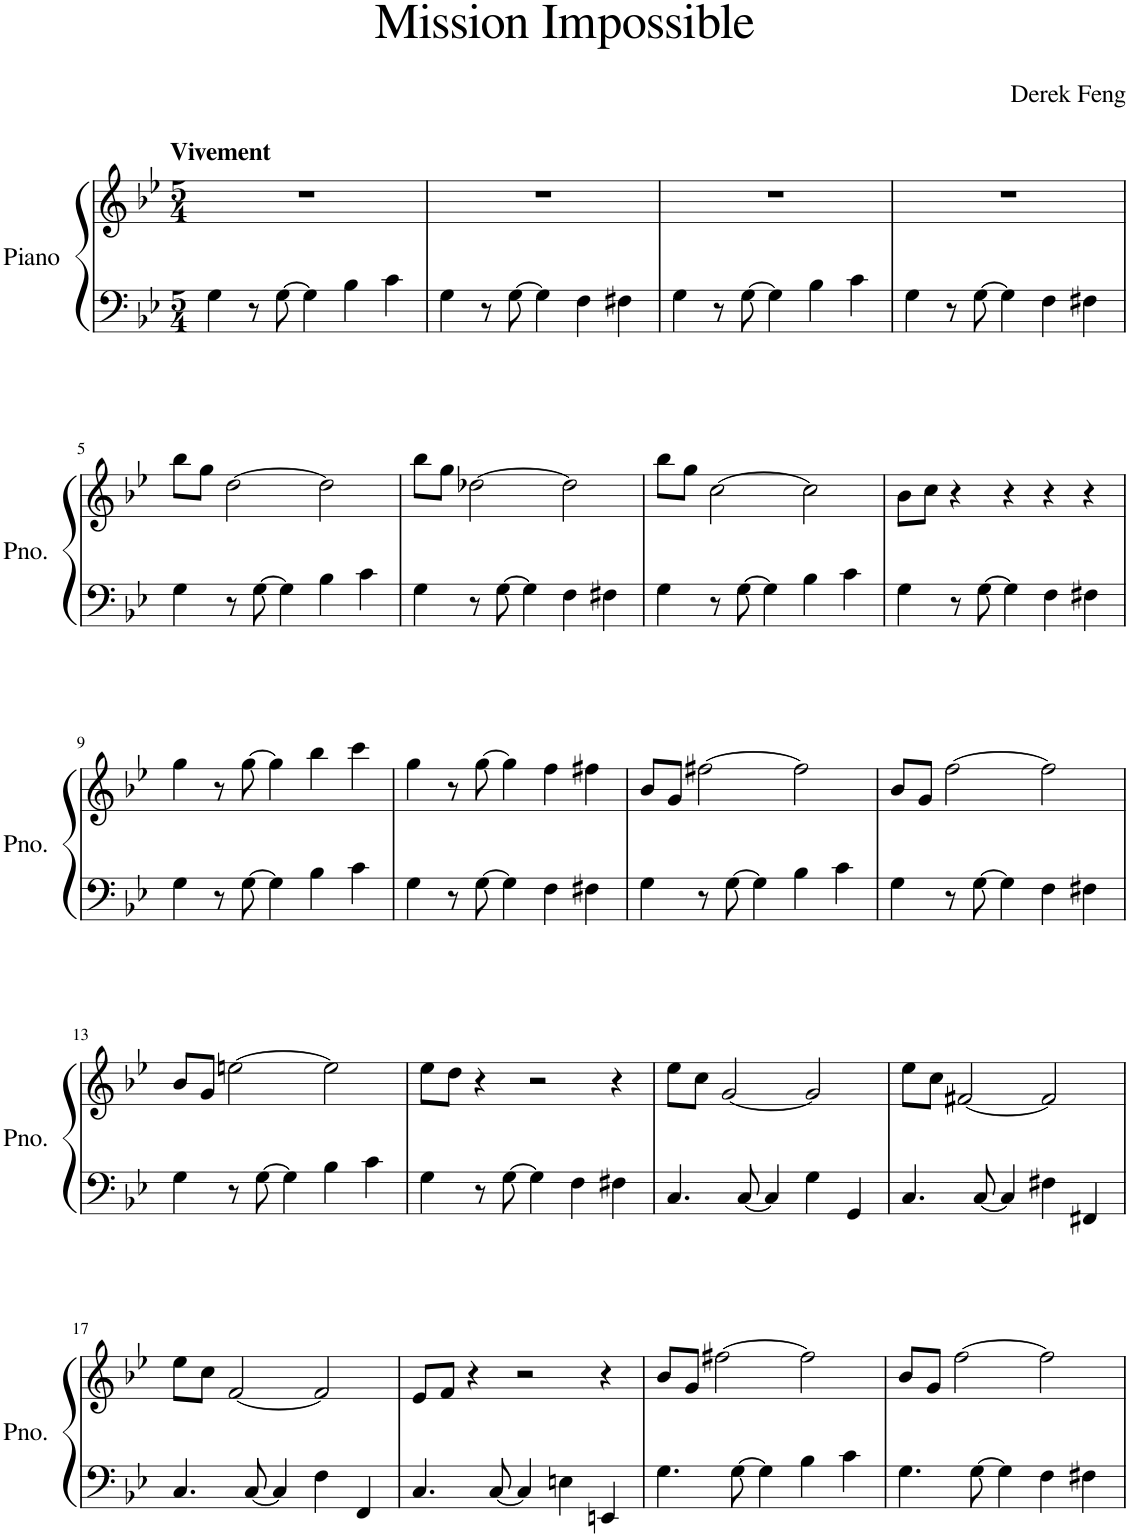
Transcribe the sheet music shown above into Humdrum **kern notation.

**kern	**kern
*part1	*part1
*staff2	*staff1
*I"Piano	*
*I'Pno.	*
*clefF4	*clefG2
*k[b-e-]	*k[b-e-]
*M5/4	*M5/4
=1	=1
!	!LO:TX:a:B:t=Vivement
4G\	4%5r
8r	.
[8G\	.
4G\]	.
4B-\	.
4c\	.
=2	=2
4G\	4%5r
8r	.
[8G\	.
4G\]	.
4F\	.
4F#X\	.
=3	=3
4G\	4%5r
8r	.
[8G\	.
4G\]	.
4B-\	.
4c\	.
=4	=4
4G\	4%5r
8r	.
[8G\	.
4G\]	.
4F\	.
4F#X\	.
!!LO:LB:g=z
=5	=5
4G\	8bb-\L
.	8gg\J
8r	[2dd\
[8G\	.
4G\]	.
4B-\	2dd\]
4c\	.
=6	=6
4G\	8bb-\L
.	8gg\J
8r	[2dd-X\
[8G\	.
4G\]	.
4F\	2dd-\]
4F#X\	.
=7	=7
4G\	8bb-\L
.	8gg\J
8r	[2cc\
[8G\	.
4G\]	.
4B-\	2cc\]
4c\	.
=8	=8
4G\	8b-\L
.	8cc\J
8r	4r
[8G\	.
4G\]	4r
4F\	4r
4F#X\	4r
!!LO:LB:g=z
=9	=9
4G\	4gg\
8r	8r
[8G\	[8gg\
4G\]	4gg\]
4B-\	4bb-\
4c\	4ccc\
=10	=10
4G\	4gg\
8r	8r
[8G\	[8gg\
4G\]	4gg\]
4F\	4ff\
4F#X\	4ff#X\
=11	=11
4G\	8b-/L
.	8g/J
8r	[2ff#X\
[8G\	.
4G\]	.
4B-\	2ff#\]
4c\	.
=12	=12
4G\	8b-/L
.	8g/J
8r	[2ff\
[8G\	.
4G\]	.
4F\	2ff\]
4F#X\	.
!!LO:LB:g=z
=13	=13
4G\	8b-/L
.	8g/J
8r	[2een\
[8G\	.
4G\]	.
4B-\	2ee\]
4c\	.
=14	=14
4G\	8ee-\L
.	8dd\J
8r	4r
[8G\	.
4G\]	2r
4F\	.
4F#X\	4r
=15	=15
4.C/	8ee-\L
.	8cc\J
.	[2g/
[8C/	.
4C/]	.
4G\	2g/]
4GG/	.
=16	=16
4.C/	8ee-\L
.	8cc\J
.	[2f#X/
[8C/	.
4C/]	.
4F#X\	2f#/]
4FF#X/	.
!!LO:LB:g=z
=17	=17
4.C/	8ee-\L
.	8cc\J
.	[2f/
[8C/	.
4C/]	.
4F\	2f/]
4FF/	.
=18	=18
4.C/	8e-/L
.	8f/J
.	4r
[8C/	.
4C/]	2r
4En\	.
4EEn/	4r
=19	=19
4.G\	8b-/L
.	8g/J
.	[2ff#X\
[8G\	.
4G\]	.
4B-\	2ff#\]
4c\	.
=20	=20
4.G\	8b-/L
.	8g/J
.	[2ff\
[8G\	.
4G\]	.
4F\	2ff\]
4F#X\	.
=	=
*-	*-
